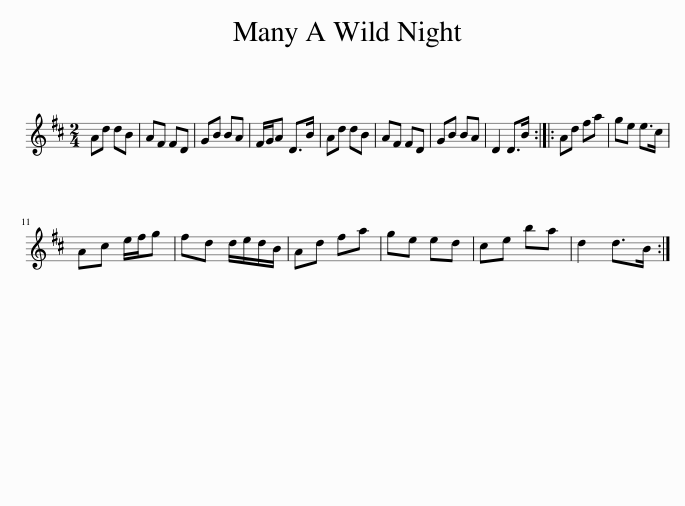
X:1
L:1/8
M:2/4
I:linebreak $
K:D
V:1 treble
V:1
 Ad dB | AF FD | GB BA | F/G/A D>B | Ad dB | %5
 AF FD | GB BA | D2 D>B :: Ad fa | ge e>c |$ %10
 Ac e/f/g | fd d/e/d/B/ | Ad fa | ge ed | ce ba | %15
 d2 d>B :| %16
